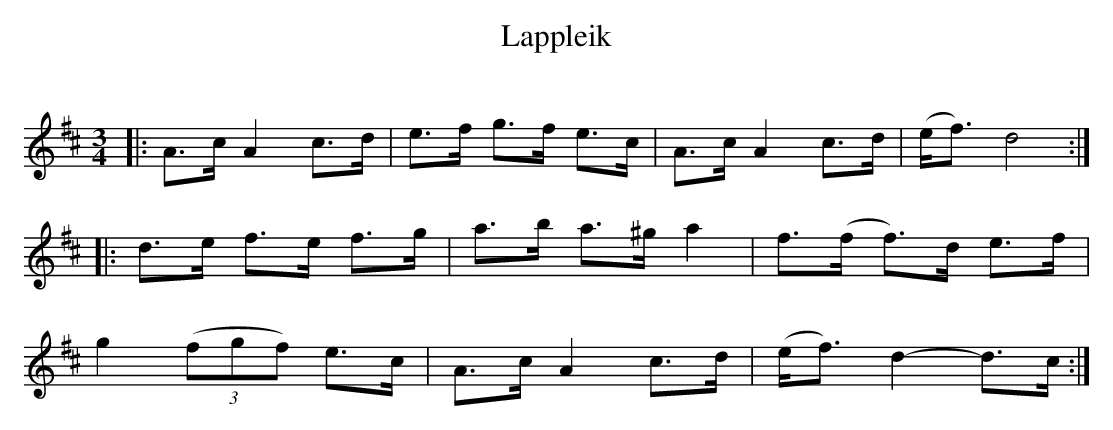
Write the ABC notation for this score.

X:1
T:Lappleik
O:
M:3/4
L:1/8
K:D
|: A3/2c/2 A2 c3/2d/2 | e3/2f/2 g3/2f/2 e3/2c/2 | A3/2c/2 A2 c3/2d/2 | (e/2f3/2) d4  :|
|: d3/2e/2 f3/2e/2 f3/2g/2 | a3/2b/2 a3/2^g/2 a2 | f3/2(f/2 f3/2)d/2 e3/2f/2 |
g2 (3(fgf) e3/2c/2 | A3/2c/2 A2 c3/2d/2 | (e/2f3/2) d2-d3/2c/2  :|
